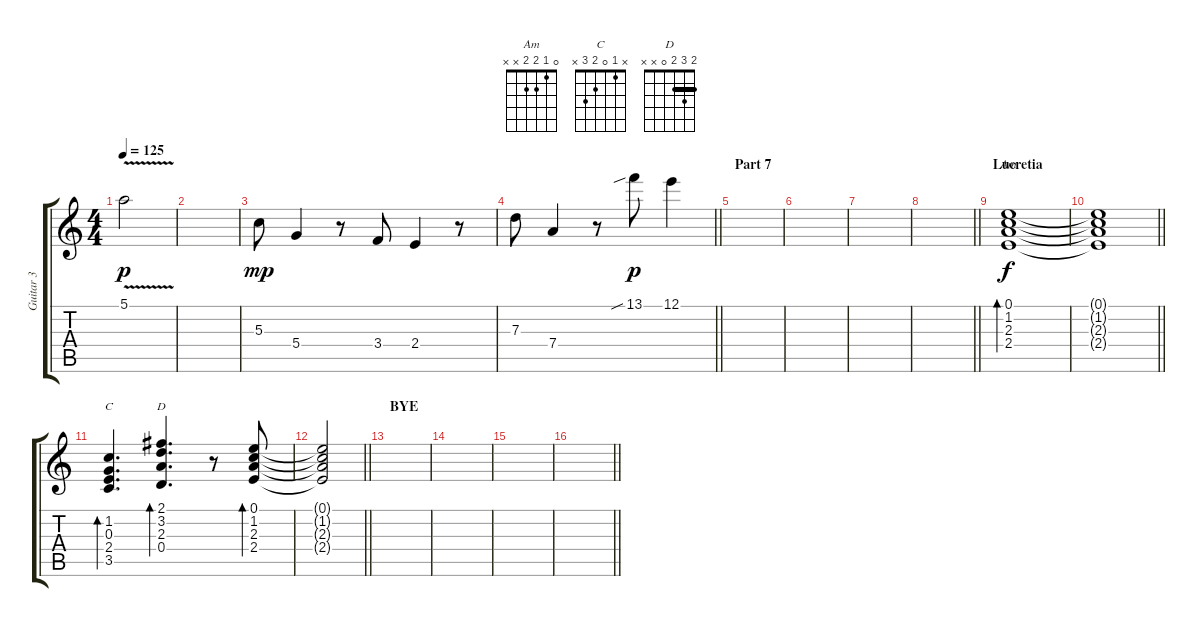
\track ("Guitar 3" "Guitar 3") {instrument electricguitarclean}
\staff {score tabs}
\tuning (E4 B3 G3 D3 A2 E2) {hide}
\chord ("Am" 0 1 2 2 x x)
\chord ("C" x 1 0 2 3 x)
\chord ("D" 2 3 2 0 x x) {barre 2}
\ts (4 4)
\tempo 125
\clef g2
\ks c
5.1{v}.2{dy p} |
|
5.3.8{dy mp} 5.4.4 r.8 3.4.8 2.4.4 r.8 |
\barLineRight lightlight
7.3.8 7.4.4 r.8 13.1{sib}.8{dy p} 12.1.4 |
\section ("" "Part 7")
|
|
|
\barLineRight lightlight
|
\section ("" "Lucretia")
(0.1 1.2 2.3 2.4).1{bd 240 ch "Am" dy f balance 6} |
\barLineRight lightlight
(0.1{t} 1.2{t} 2.3{t} 2.4{t}).1 |
(1.2 0.3 2.4 3.5).4{d bd 240 ch "C"} (2.1 3.2 2.3 0.4).4{d bd 240 ch "D"} r.8 (0.1 1.2 2.3 2.4).8{bd 240} |
\barLineRight lightlight
(0.1{t} 1.2{t} 2.3{t} 2.4{t}).2 |
\section ("" "BYE")
|
|
|
\barLineRight lightlight
